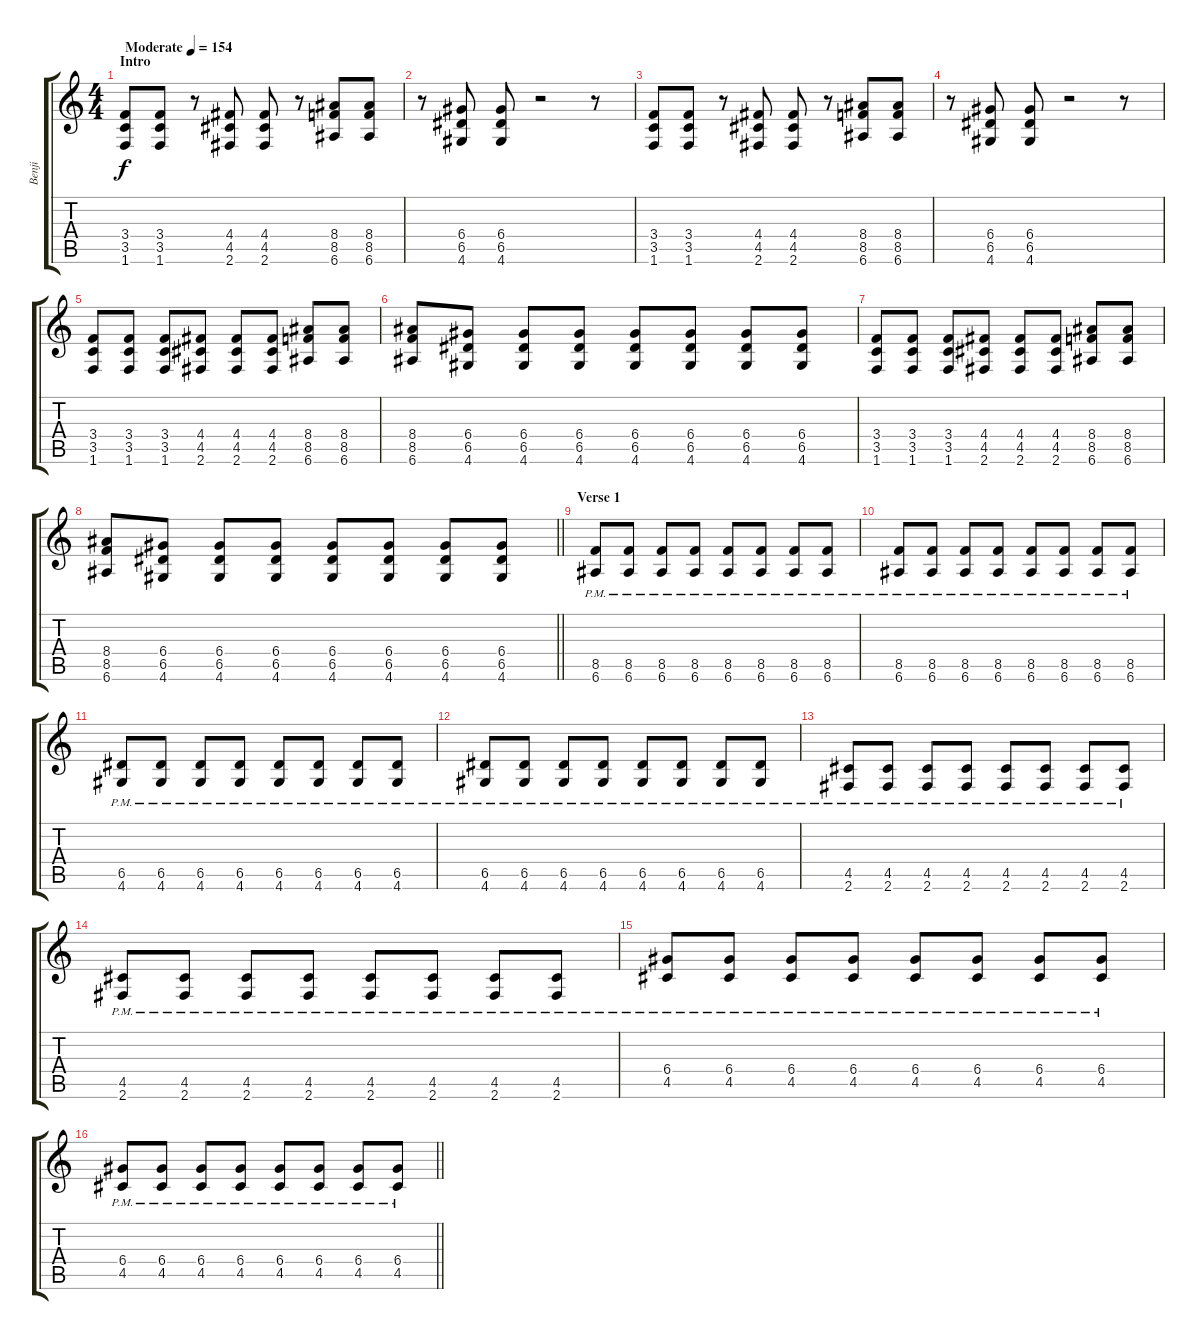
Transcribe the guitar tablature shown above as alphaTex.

\track ("Benji" "Benji") {instrument distortionguitar}
\staff {score tabs}
\tuning (E4 B3 G3 D3 A2 E2) {hide}
\ts (4 4)
\section ("" "Intro")
\tempo (154 "Moderate")
\clef g2
\ks c
(3.4 3.5 1.6).8{dy f instrument distortionguitar} (3.4 3.5 1.6).8 r.8 (4.4 4.5 2.6).8 (4.4 4.5 2.6).8 r.8 (8.4 8.5 6.6).8 (8.4 8.5 6.6).8 |
r.8 (6.4 6.5 4.6).8 (6.4 6.5 4.6).8 r.2 r.8 |
(3.4 3.5 1.6).8 (3.4 3.5 1.6).8 r.8 (4.4 4.5 2.6).8 (4.4 4.5 2.6).8 r.8 (8.4 8.5 6.6).8 (8.4 8.5 6.6).8 |
r.8 (6.4 6.5 4.6).8 (6.4 6.5 4.6).8 r.2 r.8 |
(3.4 3.5 1.6).8 (3.4 3.5 1.6).8 (3.4 3.5 1.6).8 (4.4 4.5 2.6).8 (4.4 4.5 2.6).8 (4.4 4.5 2.6).8 (8.4 8.5 6.6).8 (8.4 8.5 6.6).8 |
(8.4 8.5 6.6).8 (6.4 6.5 4.6).8 (6.4 6.5 4.6).8 (6.4 6.5 4.6).8 (6.4 6.5 4.6).8 (6.4 6.5 4.6).8 (6.4 6.5 4.6).8 (6.4 6.5 4.6).8 |
(3.4 3.5 1.6).8 (3.4 3.5 1.6).8 (3.4 3.5 1.6).8 (4.4 4.5 2.6).8 (4.4 4.5 2.6).8 (4.4 4.5 2.6).8 (8.4 8.5 6.6).8 (8.4 8.5 6.6).8 |
\barLineRight lightlight
(8.4 8.5 6.6).8 (6.4 6.5 4.6).8 (6.4 6.5 4.6).8 (6.4 6.5 4.6).8 (6.4 6.5 4.6).8 (6.4 6.5 4.6).8 (6.4 6.5 4.6).8 (6.4 6.5 4.6).8 |
\section ("" "Verse 1")
(8.5{pm} 6.6{pm}).8 (8.5{pm} 6.6{pm}).8 (8.5{pm} 6.6{pm}).8 (8.5{pm} 6.6{pm}).8 (8.5{pm} 6.6{pm}).8 (8.5{pm} 6.6{pm}).8 (8.5{pm} 6.6{pm}).8 (8.5{pm} 6.6{pm}).8 |
(8.5{pm} 6.6{pm}).8 (8.5{pm} 6.6{pm}).8 (8.5{pm} 6.6{pm}).8 (8.5{pm} 6.6{pm}).8 (8.5{pm} 6.6{pm}).8 (8.5{pm} 6.6{pm}).8 (8.5{pm} 6.6{pm}).8 (8.5{pm} 6.6{pm}).8 |
(6.5{pm} 4.6{pm}).8 (6.5{pm} 4.6{pm}).8 (6.5{pm} 4.6{pm}).8 (6.5{pm} 4.6{pm}).8 (6.5{pm} 4.6{pm}).8 (6.5{pm} 4.6{pm}).8 (6.5{pm} 4.6{pm}).8 (6.5{pm} 4.6{pm}).8 |
(6.5{pm} 4.6{pm}).8 (6.5{pm} 4.6{pm}).8 (6.5{pm} 4.6{pm}).8 (6.5{pm} 4.6{pm}).8 (6.5{pm} 4.6{pm}).8 (6.5{pm} 4.6{pm}).8 (6.5{pm} 4.6{pm}).8 (6.5{pm} 4.6{pm}).8 |
(4.5{pm} 2.6{pm}).8 (4.5{pm} 2.6{pm}).8 (4.5{pm} 2.6{pm}).8 (4.5{pm} 2.6{pm}).8 (4.5{pm} 2.6{pm}).8 (4.5{pm} 2.6{pm}).8 (4.5{pm} 2.6{pm}).8 (4.5{pm} 2.6{pm}).8 |
(4.5{pm} 2.6{pm}).8 (4.5{pm} 2.6{pm}).8 (4.5{pm} 2.6{pm}).8 (4.5{pm} 2.6{pm}).8 (4.5{pm} 2.6{pm}).8 (4.5{pm} 2.6{pm}).8 (4.5{pm} 2.6{pm}).8 (4.5{pm} 2.6{pm}).8 |
(6.4{pm} 4.5{pm}).8 (6.4{pm} 4.5{pm}).8 (6.4{pm} 4.5{pm}).8 (6.4{pm} 4.5{pm}).8 (6.4{pm} 4.5{pm}).8 (6.4{pm} 4.5{pm}).8 (6.4{pm} 4.5{pm}).8 (6.4{pm} 4.5{pm}).8 |
\barLineRight lightlight
(6.4{pm} 4.5{pm}).8 (6.4{pm} 4.5{pm}).8 (6.4{pm} 4.5{pm}).8 (6.4{pm} 4.5{pm}).8 (6.4{pm} 4.5{pm}).8 (6.4{pm} 4.5{pm}).8 (6.4{pm} 4.5{pm}).8 (6.4{pm} 4.5{pm}).8
